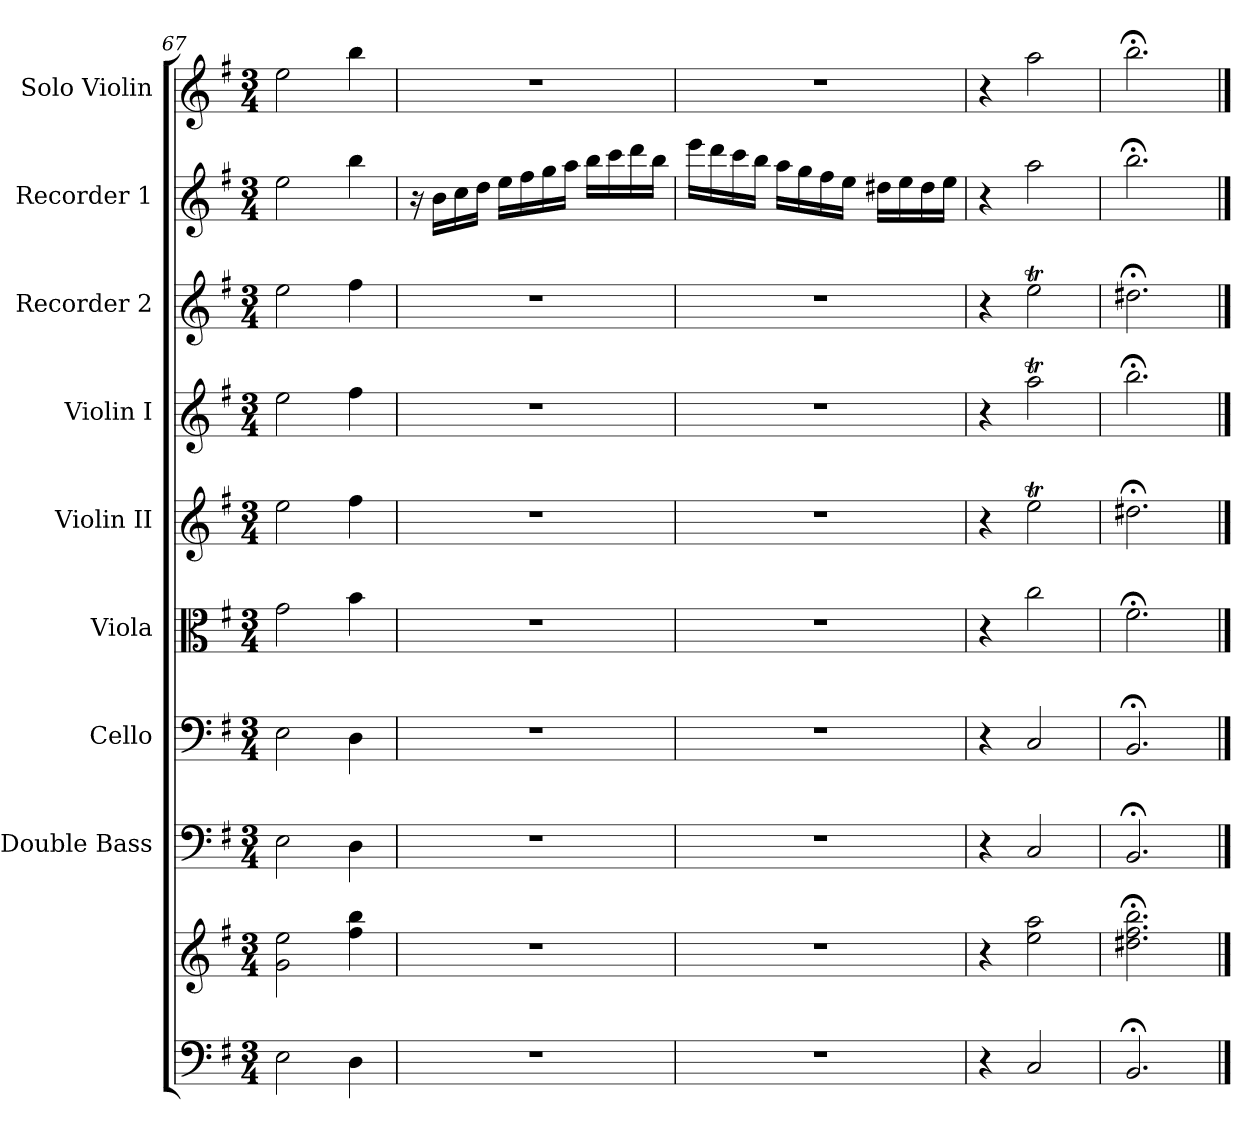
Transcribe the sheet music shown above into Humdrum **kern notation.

**kern	**kern	**kern	**kern	**kern	**kern	**kern	**kern	**kern	**kern
*part9	*part9	*part8	*part7	*part6	*part5	*part4	*part3	*part2	*part1
*staff10	*staff9	*staff8	*staff7	*staff6	*staff5	*staff4	*staff3	*staff2	*staff1
*	*	*I"Double Bass	*I"Cello	*I"Viola	*I"Violin II	*I"Violin I	*I"Recorder 2	*I"Recorder 1	*I"Solo Violin
*	*	*I'D.B.	*	*I'Vla.	*I'Vln. II	*I'Vln. I	*I'Rec. 2	*I'Rec. 1	*I'Vln.
*clefF4	*clefG2	*clefF4	*clefF4	*clefC3	*clefG2	*clefG2	*clefG2	*clefG2	*clefG2
*	*	*ITrd7c12	*	*	*	*	*	*	*
*k[f#]	*k[f#]	*k[f#]	*k[f#]	*k[f#]	*k[f#]	*k[f#]	*k[f#]	*k[f#]	*k[f#]
*G:	*G:	*G:	*G:	*G:	*G:	*G:	*G:	*G:	*G:
*M3/4	*M3/4	*M3/4	*M3/4	*M3/4	*M3/4	*M3/4	*M3/4	*M3/4	*M3/4
=67	=67	=67	=67	=67	=67	=67	=67	=67	=67
2E\	2g\ 2ee\	2EE\	2E\	2g\	2ee\	2ee\	2ee\	2ee\	2ee\
4D\	4ff#\ 4bb\	4DD\	4D\	4b\	4ff#\	4ff#\	4ff#\	4bb\	4bb\
=68	=68	=68	=68	=68	=68	=68	=68	=68	=68
2.r	2.r	2.r	2.r	2.r	2.r	2.r	2.r	16r	2.r
.	.	.	.	.	.	.	.	16b\LL	.
.	.	.	.	.	.	.	.	16cc\	.
.	.	.	.	.	.	.	.	16dd\JJ	.
.	.	.	.	.	.	.	.	16ee\LL	.
.	.	.	.	.	.	.	.	16ff#\	.
.	.	.	.	.	.	.	.	16gg\	.
.	.	.	.	.	.	.	.	16aa\JJ	.
.	.	.	.	.	.	.	.	16bb\LL	.
.	.	.	.	.	.	.	.	16ccc\	.
.	.	.	.	.	.	.	.	16ddd\	.
.	.	.	.	.	.	.	.	16bb\JJ	.
=69	=69	=69	=69	=69	=69	=69	=69	=69	=69
2.r	2.r	2.r	2.r	2.r	2.r	2.r	2.r	16eee\LL	2.r
.	.	.	.	.	.	.	.	16ddd\	.
.	.	.	.	.	.	.	.	16ccc\	.
.	.	.	.	.	.	.	.	16bb\JJ	.
.	.	.	.	.	.	.	.	16aa\LL	.
.	.	.	.	.	.	.	.	16gg\	.
.	.	.	.	.	.	.	.	16ff#\	.
.	.	.	.	.	.	.	.	16ee\JJ	.
.	.	.	.	.	.	.	.	16dd#X\LL	.
.	.	.	.	.	.	.	.	16ee\	.
.	.	.	.	.	.	.	.	16dd#\	.
.	.	.	.	.	.	.	.	16ee\JJ	.
=70	=70	=70	=70	=70	=70	=70	=70	=70	=70
4r	4r	4r	4r	4r	4r	4r	4r	4r	4r
2C/	2ee\ 2aa\	2CC/	2C/	2cc\	2eeT\	2aaT\	2eeT\	2aa\	2aa\
=71	=71	=71	=71	=71	=71	=71	=71	=71	=71
2.BB;</	2.dd#X;<\ 2.ff#;<\ 2.bb;<\	2.BBB;</	2.BB;</	2.f#;<\	2.dd#X;<\	2.bb;<\	2.dd#X;<\	2.bb;<\	2.bb;<\
==	==	==	==	==	==	==	==	==	==
*-	*-	*-	*-	*-	*-	*-	*-	*-	*-
